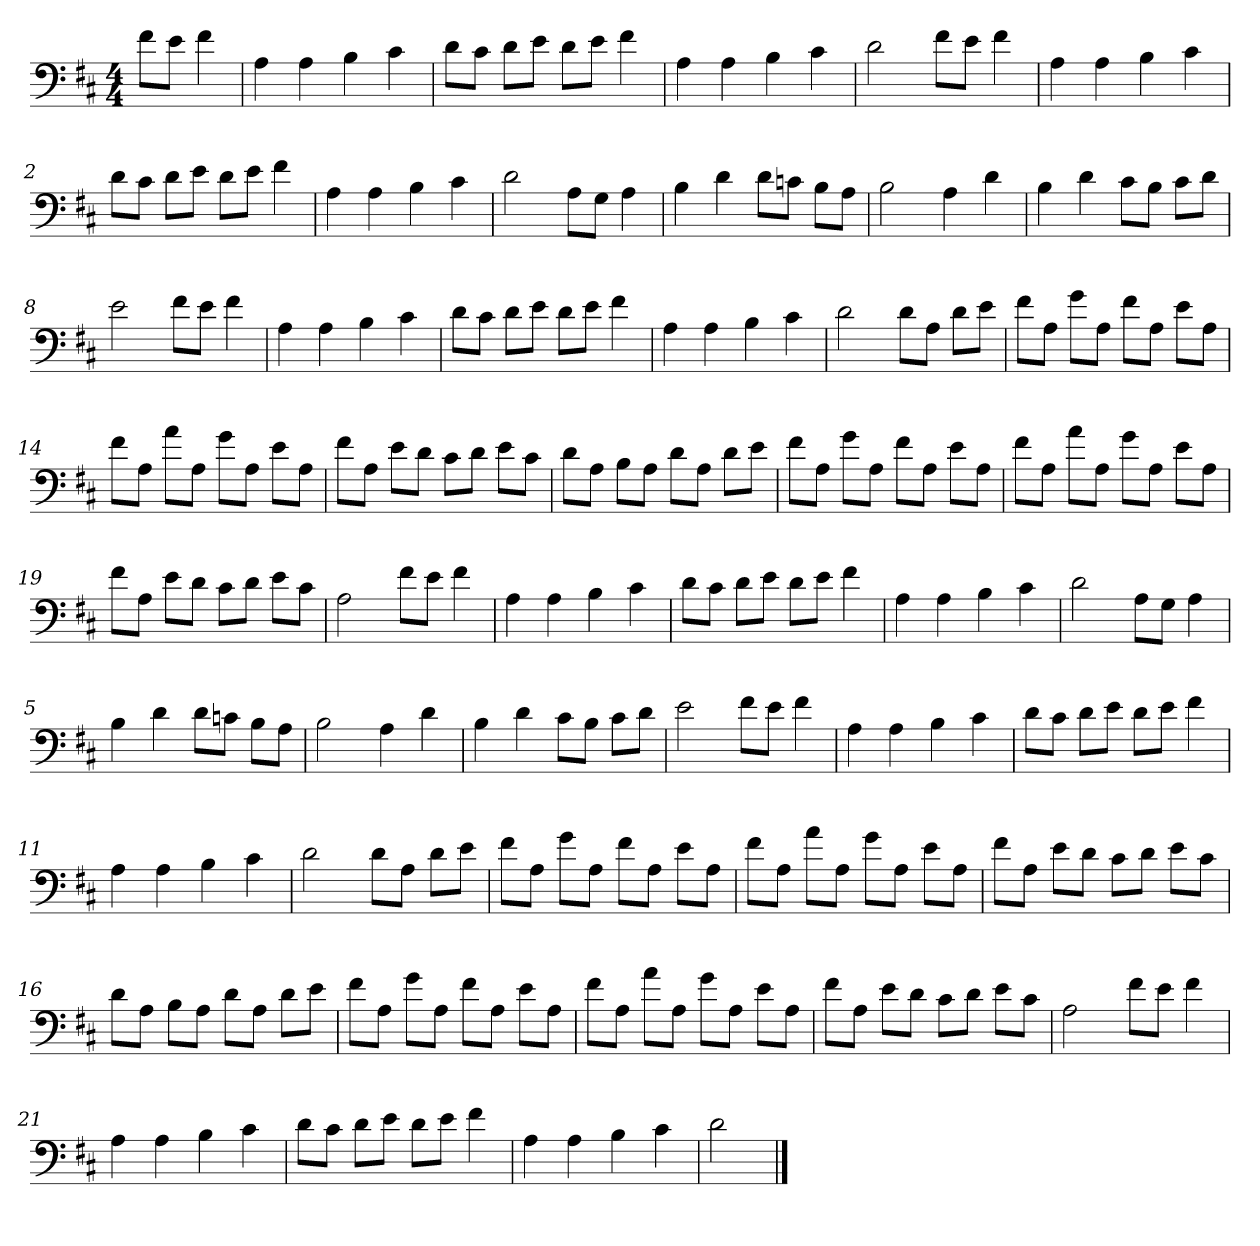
**kern
*part1
*staff1
*clefF4
*k[f#c#]
*D:
*M4/4
=
8f#\L
8e\J
4f#
=1
4A
4A
4B
4c#
=2
8d\L
8c#\J
8d\L
8e\J
8d\L
8e\J
4f#
=3
4A
4A
4B
4c#
=4
2d
8f#\L
8e\J
4f#
=1
4A
4A
4B
4c#
=2
8d\L
8c#\J
8d\L
8e\J
8d\L
8e\J
4f#
=3
4A
4A
4B
4c#
=4
2d
8A\L
8G\J
4A
=5
4B
4d
8d\L
8cn\J
8B\L
8A\J
=6
2B
4A
4d
=7
4B
4d
8c#\L
8B\J
8c#\L
8d\J
=8
2e
8f#\L
8e\J
4f#
=9
4A
4A
4B
4c#
=10
8d\L
8c#\J
8d\L
8e\J
8d\L
8e\J
4f#
=11
4A
4A
4B
4c#
=12
2d
8d\L
8A\J
8d\L
8e\J
=13
8f#\L
8A\J
8g\L
8A\J
8f#\L
8A\J
8e\L
8A\J
=14
8f#\L
8A\J
8a\L
8A\J
8g\L
8A\J
8e\L
8A\J
=15
8f#\L
8A\J
8e\L
8d\J
8c#\L
8d\J
8e\L
8c#\J
=16
8d\L
8A\J
8B\L
8A\J
8d\L
8A\J
8d\L
8e\J
=17
8f#\L
8A\J
8g\L
8A\J
8f#\L
8A\J
8e\L
8A\J
=18
8f#\L
8A\J
8a\L
8A\J
8g\L
8A\J
8e\L
8A\J
=19
8f#\L
8A\J
8e\L
8d\J
8c#\L
8d\J
8e\L
8c#\J
=20
2A
8f#\L
8e\J
4f#
=21
4A
4A
4B
4c#
=22
8d\L
8c#\J
8d\L
8e\J
8d\L
8e\J
4f#
=23
4A
4A
4B
4c#
=24
2d
8A\L
8G\J
4A
=5
4B
4d
8d\L
8cn\J
8B\L
8A\J
=6
2B
4A
4d
=7
4B
4d
8c#\L
8B\J
8c#\L
8d\J
=8
2e
8f#\L
8e\J
4f#
=9
4A
4A
4B
4c#
=10
8d\L
8c#\J
8d\L
8e\J
8d\L
8e\J
4f#
=11
4A
4A
4B
4c#
=12
2d
8d\L
8A\J
8d\L
8e\J
=13
8f#\L
8A\J
8g\L
8A\J
8f#\L
8A\J
8e\L
8A\J
=14
8f#\L
8A\J
8a\L
8A\J
8g\L
8A\J
8e\L
8A\J
=15
8f#\L
8A\J
8e\L
8d\J
8c#\L
8d\J
8e\L
8c#\J
=16
8d\L
8A\J
8B\L
8A\J
8d\L
8A\J
8d\L
8e\J
=17
8f#\L
8A\J
8g\L
8A\J
8f#\L
8A\J
8e\L
8A\J
=18
8f#\L
8A\J
8a\L
8A\J
8g\L
8A\J
8e\L
8A\J
=19
8f#\L
8A\J
8e\L
8d\J
8c#\L
8d\J
8e\L
8c#\J
=20
2A
8f#\L
8e\J
4f#
=21
4A
4A
4B
4c#
=22
8d\L
8c#\J
8d\L
8e\J
8d\L
8e\J
4f#
=23
4A
4A
4B
4c#
=24
2d
==
*-
